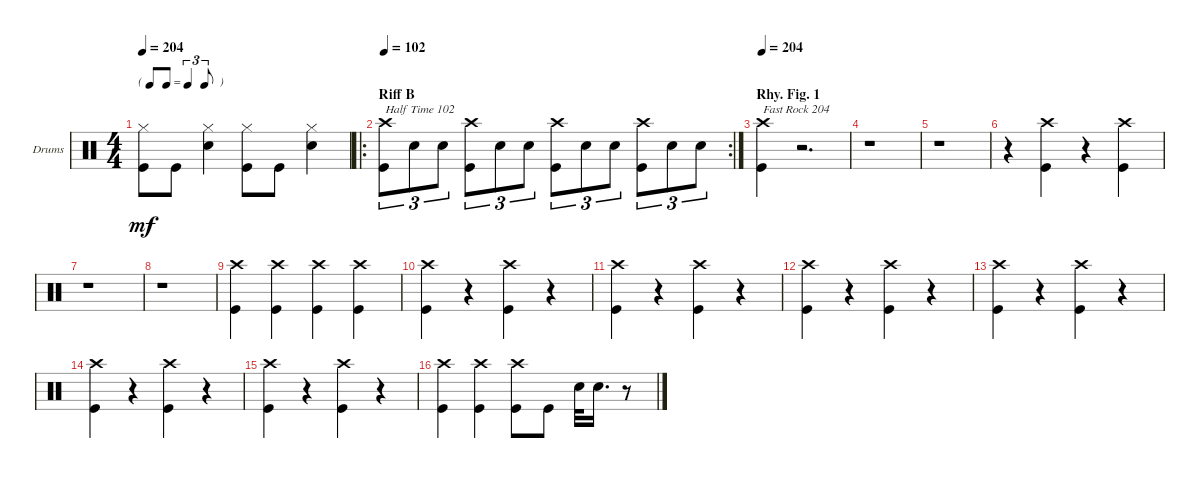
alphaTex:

\bracketExtendMode groupsimilarinstruments
\firstSystemTrackNameOrientation horizontal
\otherSystemsTrackNameOrientation horizontal
\track ("Drumkit" "Drums") {instrument percussion}
\staff {score}
\articulation defaults
\ts (4 4)
\tf triplet8th
\tempo 204
\clef neutral
\ks c
("Hi-Hat (closed)" "Kick (hit)").8{dy mf} "Kick (hit)".8 ("Snare (hit) 2" "Hi-Hat (closed)").4 ("Hi-Hat (closed)" "Kick (hit)").8 "Kick (hit)".8 ("Hi-Hat (closed)" "Snare (hit) 2").4 |
\ro
\rc 2
\section ("" "Riff B")
\tempo 102
("Kick (hit)" "Crash high (hit)").8{tu (3 2) txt "Half Time 102"} "Snare (hit) 2".8{tu (3 2)} "Snare (hit) 2".8{tu (3 2)} ("Kick (hit)" "Crash high (hit)").8{tu (3 2)} "Snare (hit) 2".8{tu (3 2)} "Snare (hit) 2".8{tu (3 2)} ("Kick (hit)" "Crash high (hit)").8{tu (3 2)} "Snare (hit) 2".8{tu (3 2)} "Snare (hit) 2".8{tu (3 2)} ("Kick (hit)" "Crash high (hit)").8{tu (3 2)} "Snare (hit) 2".8{tu (3 2)} "Snare (hit) 2".8{tu (3 2)} |
\section ("" "Rhy. Fig. 1")
\tempo 204
("Kick (hit)" "Crash high (hit)").4{txt "Fast Rock 204"} r.2{d} |
r.1 |
r.1 |
r.4 ("Kick (hit)" "Crash high (hit)").4 r.4 ("Kick (hit)" "Crash high (hit)").4 |
r.1 |
r.1 |
("Kick (hit)" "Crash high (hit)").4 ("Kick (hit)" "Crash high (hit)").4 ("Kick (hit)" "Crash high (hit)").4 ("Kick (hit)" "Crash high (hit)").4 |
("Crash high (hit)" "Kick (hit)").4 r.4 ("Crash high (hit)" "Kick (hit)").4 r.4 |
("Kick (hit)" "Crash high (hit)").4 r.4 ("Kick (hit)" "Crash high (hit)").4 r.4 |
("Kick (hit)" "Crash high (hit)").4 r.4 ("Kick (hit)" "Crash high (hit)").4 r.4 |
("Kick (hit)" "Crash high (hit)").4 r.4 ("Kick (hit)" "Crash high (hit)").4 r.4 |
("Kick (hit)" "Crash high (hit)").4 r.4 ("Kick (hit)" "Crash high (hit)").4 r.4 |
("Kick (hit)" "Crash high (hit)").4 r.4 ("Kick (hit)" "Crash high (hit)").4 r.4 |
("Kick (hit)" "Crash high (hit)").4 ("Kick (hit)" "Crash high (hit)").4 ("Kick (hit)" "Crash high (hit)").8 "Kick (hit)".8 "Snare (hit) 2".32 "Snare (hit) 2".16{d} r.8
